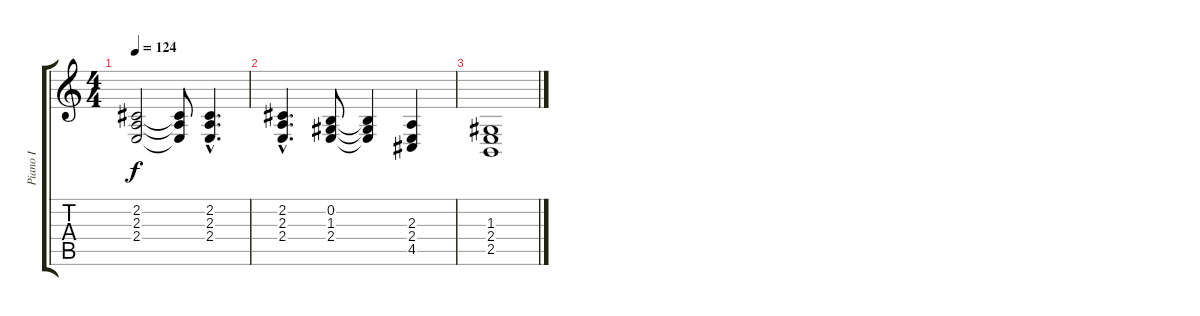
\track ("Piano I" "Piano I") {instrument acousticgrandpiano}
\staff {score tabs}
\tuning (E4 B3 G3 D3 A2 E2) {hide}
\ts (4 4)
\tempo 124
\clef g2
\ks c
(2.2 2.3 2.4).2{dy f} (2.2{t} 2.3{t} 2.4{t}).8 (2.2{hac} 2.3{hac} 2.4{hac}).4{d} |
(2.2{hac} 2.3{hac} 2.4{hac}).4{d} (0.2 1.3 2.4).8 (0.2{t} 1.3{t} 2.4{t}).4 (2.3 2.4 4.5).4 |
(1.3 2.4 2.5).1
